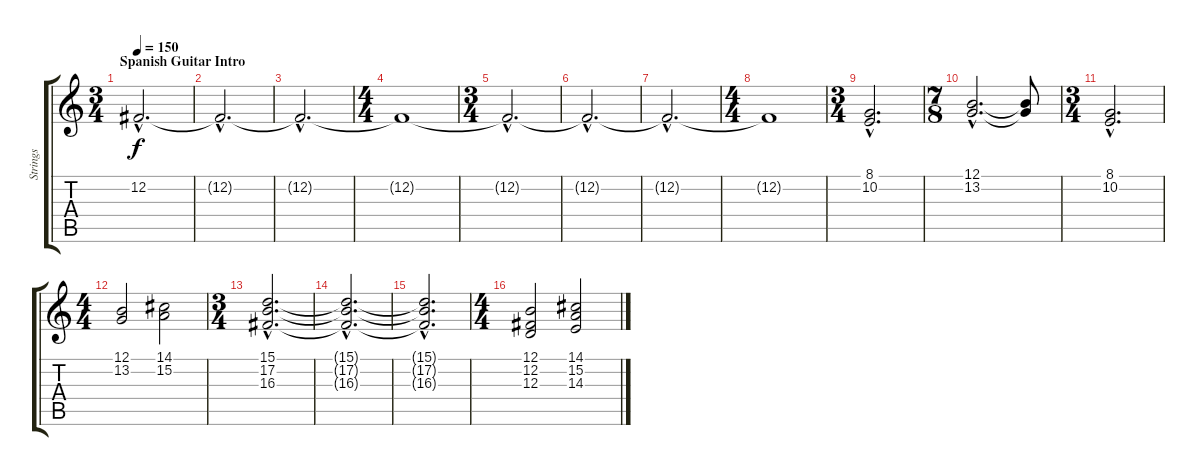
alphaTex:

\track ("Strings" "Strings") {instrument stringensemble1}
\staff {score tabs}
\tuning (B3 Gb3 D3 A2 E2 B1) {hide}
\ts (3 4)
\section ("" "Spanish Guitar Intro")
\tempo 150
\clef g2
\ks c
12.2{hac}.2{d dy f instrument stringensemble1} |
12.2{hac t}.2{d} |
12.2{hac t}.2{d} |
\ts (4 4)
12.2{t}.1 |
\ts (3 4)
12.2{hac t}.2{d} |
12.2{hac t}.2{d} |
12.2{hac t}.2{d} |
\ts (4 4)
12.2{t}.1 |
\ts (3 4)
(8.1{hac} 10.2{hac}).2{d} |
\ts (7 8)
(12.1{hac} 13.2{hac}).2{d} (12.1{t} 13.2{t}).8 |
\ts (3 4)
(8.1{hac} 10.2{hac}).2{d} |
\ts (4 4)
(12.1 13.2).2 (14.1 15.2).2 |
\ts (3 4)
(15.1{hac} 17.2{hac} 16.3{hac}).2{d} |
(15.1{hac t} 17.2{hac t} 16.3{hac t}).2{d} |
(15.1{hac t} 17.2{hac t} 16.3{hac t}).2{d} |
\ts (4 4)
(12.1 12.2 12.3).2 (14.1 15.2 14.3).2
